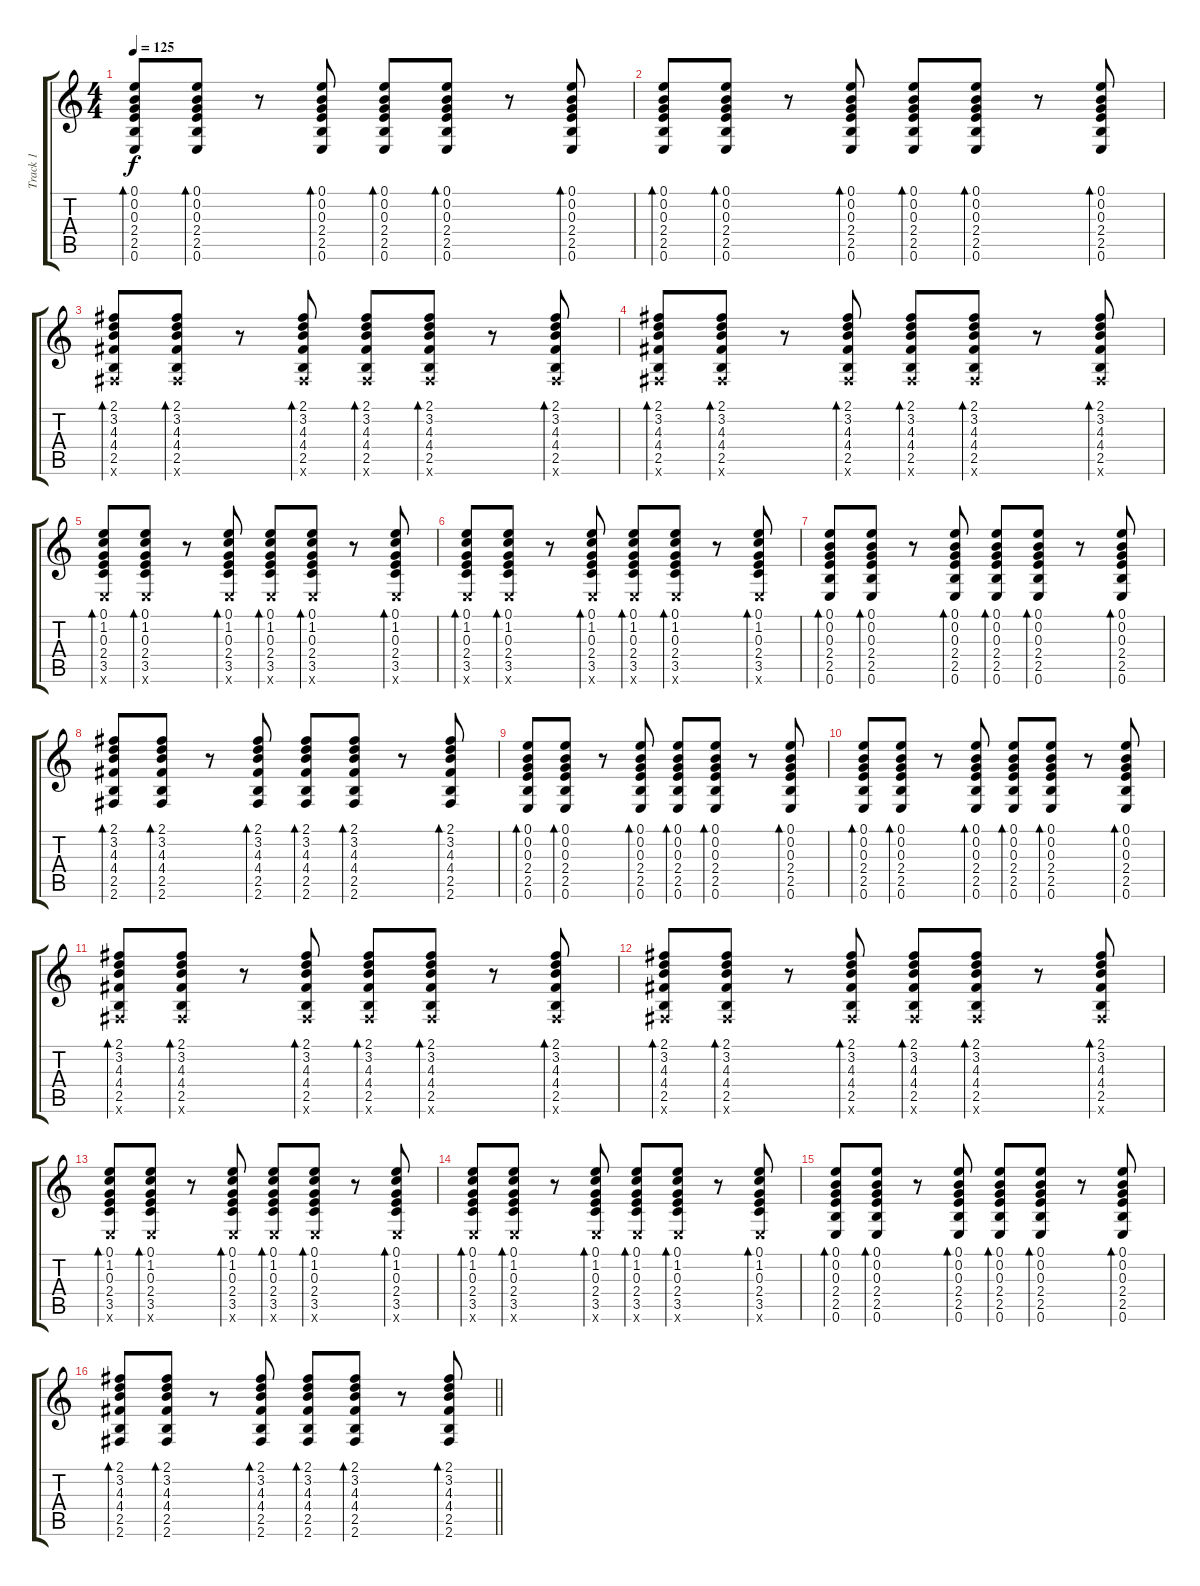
\track ("Track 1" "Track 1") {instrument acousticguitarnylon}
\staff {score tabs}
\tuning (E4 B3 G3 D3 A2 E2) {hide}
\ts (4 4)
\tempo 125
\clef g2
\ks c
(0.1 0.2 0.3 2.4 2.5 0.6).8{bd 60 dy f} (0.1 0.2 0.3 2.4 2.5 0.6).8{bd 60} r.8 (0.1 0.2 0.3 2.4 2.5 0.6).8{bd 60} (0.1 0.2 0.3 2.4 2.5 0.6).8{bd 60} (0.1 0.2 0.3 2.4 2.5 0.6).8{bd 60} r.8 (0.1 0.2 0.3 2.4 2.5 0.6).8{bd 60} |
(0.1 0.2 0.3 2.4 2.5 0.6).8{bd 60} (0.1 0.2 0.3 2.4 2.5 0.6).8{bd 60} r.8 (0.1 0.2 0.3 2.4 2.5 0.6).8{bd 60} (0.1 0.2 0.3 2.4 2.5 0.6).8{bd 60} (0.1 0.2 0.3 2.4 2.5 0.6).8{bd 60} r.8 (0.1 0.2 0.3 2.4 2.5 0.6).8{bd 60} |
(2.1 3.2 4.3 4.4 2.5 2.6{x}).8{bd 60} (2.1 3.2 4.3 4.4 2.5 2.6{x}).8{bd 60} r.8 (2.1 3.2 4.3 4.4 2.5 2.6{x}).8{bd 60} (2.1 3.2 4.3 4.4 2.5 2.6{x}).8{bd 60} (2.1 3.2 4.3 4.4 2.5 2.6{x}).8{bd 60} r.8 (2.1 3.2 4.3 4.4 2.5 2.6{x}).8{bd 60} |
(2.1 3.2 4.3 4.4 2.5 2.6{x}).8{bd 60} (2.1 3.2 4.3 4.4 2.5 2.6{x}).8{bd 60} r.8 (2.1 3.2 4.3 4.4 2.5 2.6{x}).8{bd 60} (2.1 3.2 4.3 4.4 2.5 2.6{x}).8{bd 60} (2.1 3.2 4.3 4.4 2.5 2.6{x}).8{bd 60} r.8 (2.1 3.2 4.3 4.4 2.5 2.6{x}).8{bd 60} |
(0.1 1.2 0.3 2.4 3.5 0.6{x}).8{bd 60} (0.1 1.2 0.3 2.4 3.5 0.6{x}).8{bd 60} r.8 (0.1 1.2 0.3 2.4 3.5 0.6{x}).8{bd 60} (0.1 1.2 0.3 2.4 3.5 0.6{x}).8{bd 60} (0.1 1.2 0.3 2.4 3.5 0.6{x}).8{bd 60} r.8 (0.1 1.2 0.3 2.4 3.5 0.6{x}).8{bd 60} |
(0.1 1.2 0.3 2.4 3.5 0.6{x}).8{bd 60} (0.1 1.2 0.3 2.4 3.5 0.6{x}).8{bd 60} r.8 (0.1 1.2 0.3 2.4 3.5 0.6{x}).8{bd 60} (0.1 1.2 0.3 2.4 3.5 0.6{x}).8{bd 60} (0.1 1.2 0.3 2.4 3.5 0.6{x}).8{bd 60} r.8 (0.1 1.2 0.3 2.4 3.5 0.6{x}).8{bd 60} |
(0.1 0.2 0.3 2.4 2.5 0.6).8{bd 60} (0.1 0.2 0.3 2.4 2.5 0.6).8{bd 60} r.8 (0.1 0.2 0.3 2.4 2.5 0.6).8{bd 60} (0.1 0.2 0.3 2.4 2.5 0.6).8{bd 60} (0.1 0.2 0.3 2.4 2.5 0.6).8{bd 60} r.8 (0.1 0.2 0.3 2.4 2.5 0.6).8{bd 60} |
(2.1 3.2 4.3 4.4 2.5 2.6).8{bd 60} (2.1 3.2 4.3 4.4 2.5 2.6).8{bd 60} r.8 (2.1 3.2 4.3 4.4 2.5 2.6).8{bd 60} (2.1 3.2 4.3 4.4 2.5 2.6).8{bd 60} (2.1 3.2 4.3 4.4 2.5 2.6).8{bd 60} r.8 (2.1 3.2 4.3 4.4 2.5 2.6).8{bd 60} |
(0.1 0.2 0.3 2.4 2.5 0.6).8{bd 60} (0.1 0.2 0.3 2.4 2.5 0.6).8{bd 60} r.8 (0.1 0.2 0.3 2.4 2.5 0.6).8{bd 60} (0.1 0.2 0.3 2.4 2.5 0.6).8{bd 60} (0.1 0.2 0.3 2.4 2.5 0.6).8{bd 60} r.8 (0.1 0.2 0.3 2.4 2.5 0.6).8{bd 60} |
(0.1 0.2 0.3 2.4 2.5 0.6).8{bd 60} (0.1 0.2 0.3 2.4 2.5 0.6).8{bd 60} r.8 (0.1 0.2 0.3 2.4 2.5 0.6).8{bd 60} (0.1 0.2 0.3 2.4 2.5 0.6).8{bd 60} (0.1 0.2 0.3 2.4 2.5 0.6).8{bd 60} r.8 (0.1 0.2 0.3 2.4 2.5 0.6).8{bd 60} |
(2.1 3.2 4.3 4.4 2.5 2.6{x}).8{bd 60} (2.1 3.2 4.3 4.4 2.5 2.6{x}).8{bd 60} r.8 (2.1 3.2 4.3 4.4 2.5 2.6{x}).8{bd 60} (2.1 3.2 4.3 4.4 2.5 2.6{x}).8{bd 60} (2.1 3.2 4.3 4.4 2.5 2.6{x}).8{bd 60} r.8 (2.1 3.2 4.3 4.4 2.5 2.6{x}).8{bd 60} |
(2.1 3.2 4.3 4.4 2.5 2.6{x}).8{bd 60} (2.1 3.2 4.3 4.4 2.5 2.6{x}).8{bd 60} r.8 (2.1 3.2 4.3 4.4 2.5 2.6{x}).8{bd 60} (2.1 3.2 4.3 4.4 2.5 2.6{x}).8{bd 60} (2.1 3.2 4.3 4.4 2.5 2.6{x}).8{bd 60} r.8 (2.1 3.2 4.3 4.4 2.5 2.6{x}).8{bd 60} |
(0.1 1.2 0.3 2.4 3.5 0.6{x}).8{bd 60} (0.1 1.2 0.3 2.4 3.5 0.6{x}).8{bd 60} r.8 (0.1 1.2 0.3 2.4 3.5 0.6{x}).8{bd 60} (0.1 1.2 0.3 2.4 3.5 0.6{x}).8{bd 60} (0.1 1.2 0.3 2.4 3.5 0.6{x}).8{bd 60} r.8 (0.1 1.2 0.3 2.4 3.5 0.6{x}).8{bd 60} |
(0.1 1.2 0.3 2.4 3.5 0.6{x}).8{bd 60} (0.1 1.2 0.3 2.4 3.5 0.6{x}).8{bd 60} r.8 (0.1 1.2 0.3 2.4 3.5 0.6{x}).8{bd 60} (0.1 1.2 0.3 2.4 3.5 0.6{x}).8{bd 60} (0.1 1.2 0.3 2.4 3.5 0.6{x}).8{bd 60} r.8 (0.1 1.2 0.3 2.4 3.5 0.6{x}).8{bd 60} |
(0.1 0.2 0.3 2.4 2.5 0.6).8{bd 60} (0.1 0.2 0.3 2.4 2.5 0.6).8{bd 60} r.8 (0.1 0.2 0.3 2.4 2.5 0.6).8{bd 60} (0.1 0.2 0.3 2.4 2.5 0.6).8{bd 60} (0.1 0.2 0.3 2.4 2.5 0.6).8{bd 60} r.8 (0.1 0.2 0.3 2.4 2.5 0.6).8{bd 60} |
\barLineRight lightlight
(2.1 3.2 4.3 4.4 2.5 2.6).8{bd 60} (2.1 3.2 4.3 4.4 2.5 2.6).8{bd 60} r.8 (2.1 3.2 4.3 4.4 2.5 2.6).8{bd 60} (2.1 3.2 4.3 4.4 2.5 2.6).8{bd 60} (2.1 3.2 4.3 4.4 2.5 2.6).8{bd 60} r.8 (2.1 3.2 4.3 4.4 2.5 2.6).8{bd 60}
